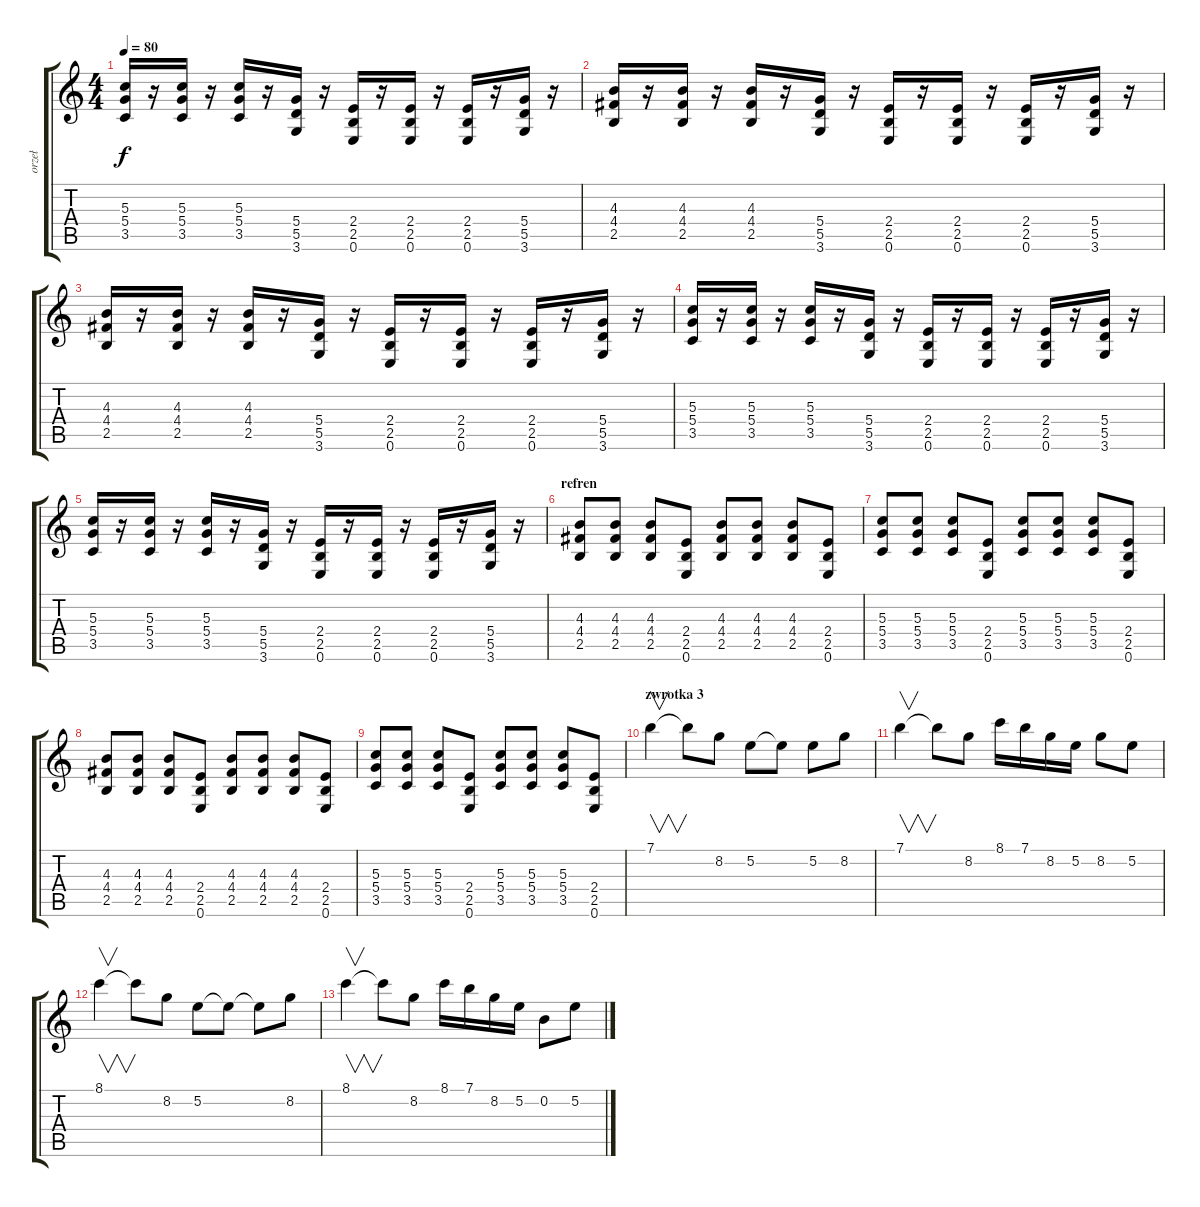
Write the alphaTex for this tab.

\track ("orzeł" "orzeł") {instrument overdrivenguitar}
\staff {score tabs}
\tuning (E4 B3 G3 D3 A2 E2) {hide}
\ts (4 4)
\tempo 80
\clef g2
\ks c
(5.3 5.4 3.5).16{dy f} r.16 (5.3 5.4 3.5).16 r.16 (5.3 5.4 3.5).16 r.16 (5.4 5.5 3.6).16 r.16 (2.4 2.5 0.6).16 r.16 (2.4 2.5 0.6).16 r.16 (2.4 2.5 0.6).16 r.16 (5.4 5.5 3.6).16 r.16 |
(4.3 4.4 2.5).16 r.16 (4.3 4.4 2.5).16 r.16 (4.3 4.4 2.5).16 r.16 (5.4 5.5 3.6).16 r.16 (2.4 2.5 0.6).16 r.16 (2.4 2.5 0.6).16 r.16 (2.4 2.5 0.6).16 r.16 (5.4 5.5 3.6).16 r.16 |
(4.3 4.4 2.5).16 r.16 (4.3 4.4 2.5).16 r.16 (4.3 4.4 2.5).16 r.16 (5.4 5.5 3.6).16 r.16 (2.4 2.5 0.6).16 r.16 (2.4 2.5 0.6).16 r.16 (2.4 2.5 0.6).16 r.16 (5.4 5.5 3.6).16 r.16 |
(5.3 5.4 3.5).16 r.16 (5.3 5.4 3.5).16 r.16 (5.3 5.4 3.5).16 r.16 (5.4 5.5 3.6).16 r.16 (2.4 2.5 0.6).16 r.16 (2.4 2.5 0.6).16 r.16 (2.4 2.5 0.6).16 r.16 (5.4 5.5 3.6).16 r.16 |
(5.3 5.4 3.5).16 r.16 (5.3 5.4 3.5).16 r.16 (5.3 5.4 3.5).16 r.16 (5.4 5.5 3.6).16 r.16 (2.4 2.5 0.6).16 r.16 (2.4 2.5 0.6).16 r.16 (2.4 2.5 0.6).16 r.16 (5.4 5.5 3.6).16 r.16 |
\section ("" "refren")
(4.3 4.4 2.5).8 (4.3 4.4 2.5).8 (4.3 4.4 2.5).8 (2.4 2.5 0.6).8 (4.3 4.4 2.5).8 (4.3 4.4 2.5).8 (4.3 4.4 2.5).8 (2.4 2.5 0.6).8 |
(5.3 5.4 3.5).8 (5.3 5.4 3.5).8 (5.3 5.4 3.5).8 (2.4 2.5 0.6).8 (5.3 5.4 3.5).8 (5.3 5.4 3.5).8 (5.3 5.4 3.5).8 (2.4 2.5 0.6).8 |
(4.3 4.4 2.5).8 (4.3 4.4 2.5).8 (4.3 4.4 2.5).8 (2.4 2.5 0.6).8 (4.3 4.4 2.5).8 (4.3 4.4 2.5).8 (4.3 4.4 2.5).8 (2.4 2.5 0.6).8 |
(5.3 5.4 3.5).8 (5.3 5.4 3.5).8 (5.3 5.4 3.5).8 (2.4 2.5 0.6).8 (5.3 5.4 3.5).8 (5.3 5.4 3.5).8 (5.3 5.4 3.5).8 (2.4 2.5 0.6).8 |
\section ("" "zwrotka 3")
7.1.4{v} 7.1{t}.8 8.2.8 5.2.8 5.2{t}.8 5.2.8 8.2.8 |
7.1.4{v} 7.1{t}.8 8.2.8 8.1.16 7.1.16 8.2.16 5.2.16 8.2.8 5.2.8 |
8.1.4{v} 8.1{t}.8 8.2.8 5.2.8 5.2{t}.8 5.2{t}.8 8.2.8 |
8.1.4{v} 8.1{t}.8 8.2.8 8.1.16 7.1.16 8.2.16 5.2.16 0.2.8 5.2.8
